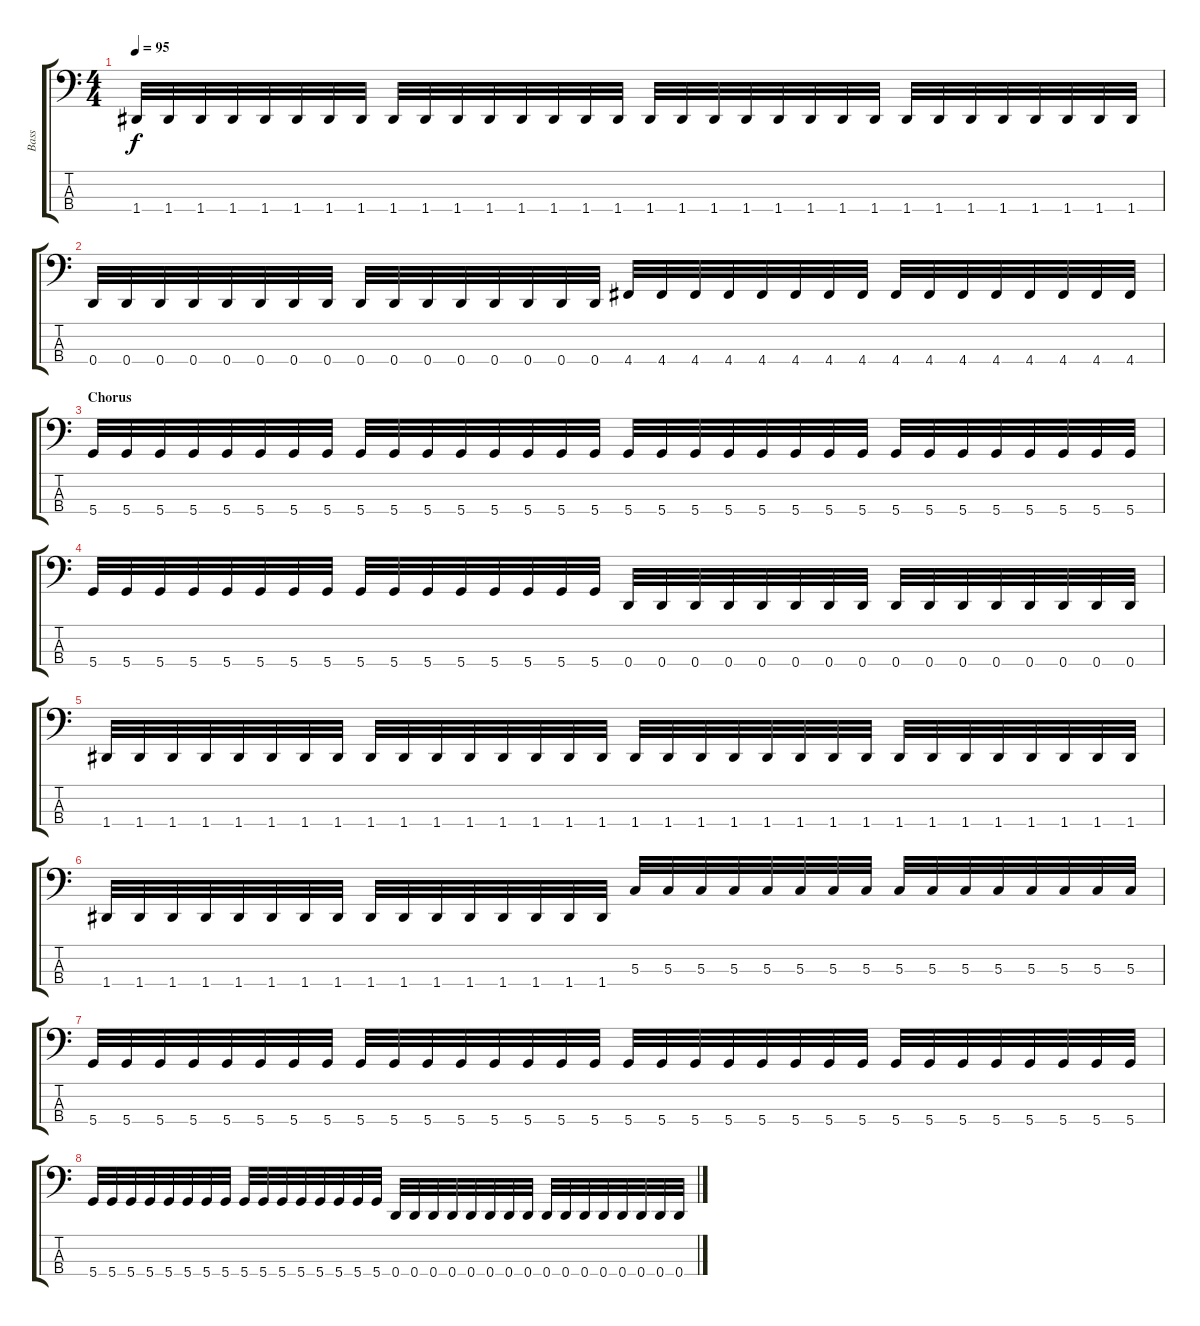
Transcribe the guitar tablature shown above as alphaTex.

\track ("Bass" "Bass") {instrument electricbasspick}
\staff {score tabs}
\tuning (F2 C2 G1 D1) {hide}
\ts (4 4)
\tempo 95
\clef f4
\ks c
1.4.32{dy f} 1.4.32 1.4.32 1.4.32 1.4.32 1.4.32 1.4.32 1.4.32 1.4.32 1.4.32 1.4.32 1.4.32 1.4.32 1.4.32 1.4.32 1.4.32 1.4.32 1.4.32 1.4.32 1.4.32 1.4.32 1.4.32 1.4.32 1.4.32 1.4.32 1.4.32 1.4.32 1.4.32 1.4.32 1.4.32 1.4.32 1.4.32 |
0.4.32 0.4.32 0.4.32 0.4.32 0.4.32 0.4.32 0.4.32 0.4.32 0.4.32 0.4.32 0.4.32 0.4.32 0.4.32 0.4.32 0.4.32 0.4.32 4.4.32 4.4.32 4.4.32 4.4.32 4.4.32 4.4.32 4.4.32 4.4.32 4.4.32 4.4.32 4.4.32 4.4.32 4.4.32 4.4.32 4.4.32 4.4.32 |
\section ("" "Chorus")
5.4.32 5.4.32 5.4.32 5.4.32 5.4.32 5.4.32 5.4.32 5.4.32 5.4.32 5.4.32 5.4.32 5.4.32 5.4.32 5.4.32 5.4.32 5.4.32 5.4.32 5.4.32 5.4.32 5.4.32 5.4.32 5.4.32 5.4.32 5.4.32 5.4.32 5.4.32 5.4.32 5.4.32 5.4.32 5.4.32 5.4.32 5.4.32 |
5.4.32 5.4.32 5.4.32 5.4.32 5.4.32 5.4.32 5.4.32 5.4.32 5.4.32 5.4.32 5.4.32 5.4.32 5.4.32 5.4.32 5.4.32 5.4.32 0.4.32 0.4.32 0.4.32 0.4.32 0.4.32 0.4.32 0.4.32 0.4.32 0.4.32 0.4.32 0.4.32 0.4.32 0.4.32 0.4.32 0.4.32 0.4.32 |
1.4.32 1.4.32 1.4.32 1.4.32 1.4.32 1.4.32 1.4.32 1.4.32 1.4.32 1.4.32 1.4.32 1.4.32 1.4.32 1.4.32 1.4.32 1.4.32 1.4.32 1.4.32 1.4.32 1.4.32 1.4.32 1.4.32 1.4.32 1.4.32 1.4.32 1.4.32 1.4.32 1.4.32 1.4.32 1.4.32 1.4.32 1.4.32 |
1.4.32 1.4.32 1.4.32 1.4.32 1.4.32 1.4.32 1.4.32 1.4.32 1.4.32 1.4.32 1.4.32 1.4.32 1.4.32 1.4.32 1.4.32 1.4.32 5.3.32 5.3.32 5.3.32 5.3.32 5.3.32 5.3.32 5.3.32 5.3.32 5.3.32 5.3.32 5.3.32 5.3.32 5.3.32 5.3.32 5.3.32 5.3.32 |
5.4.32 5.4.32 5.4.32 5.4.32 5.4.32 5.4.32 5.4.32 5.4.32 5.4.32 5.4.32 5.4.32 5.4.32 5.4.32 5.4.32 5.4.32 5.4.32 5.4.32 5.4.32 5.4.32 5.4.32 5.4.32 5.4.32 5.4.32 5.4.32 5.4.32 5.4.32 5.4.32 5.4.32 5.4.32 5.4.32 5.4.32 5.4.32 |
5.4.32 5.4.32 5.4.32 5.4.32 5.4.32 5.4.32 5.4.32 5.4.32 5.4.32 5.4.32 5.4.32 5.4.32 5.4.32 5.4.32 5.4.32 5.4.32 0.4.32 0.4.32 0.4.32 0.4.32 0.4.32 0.4.32 0.4.32 0.4.32 0.4.32 0.4.32 0.4.32 0.4.32 0.4.32 0.4.32 0.4.32 0.4.32
